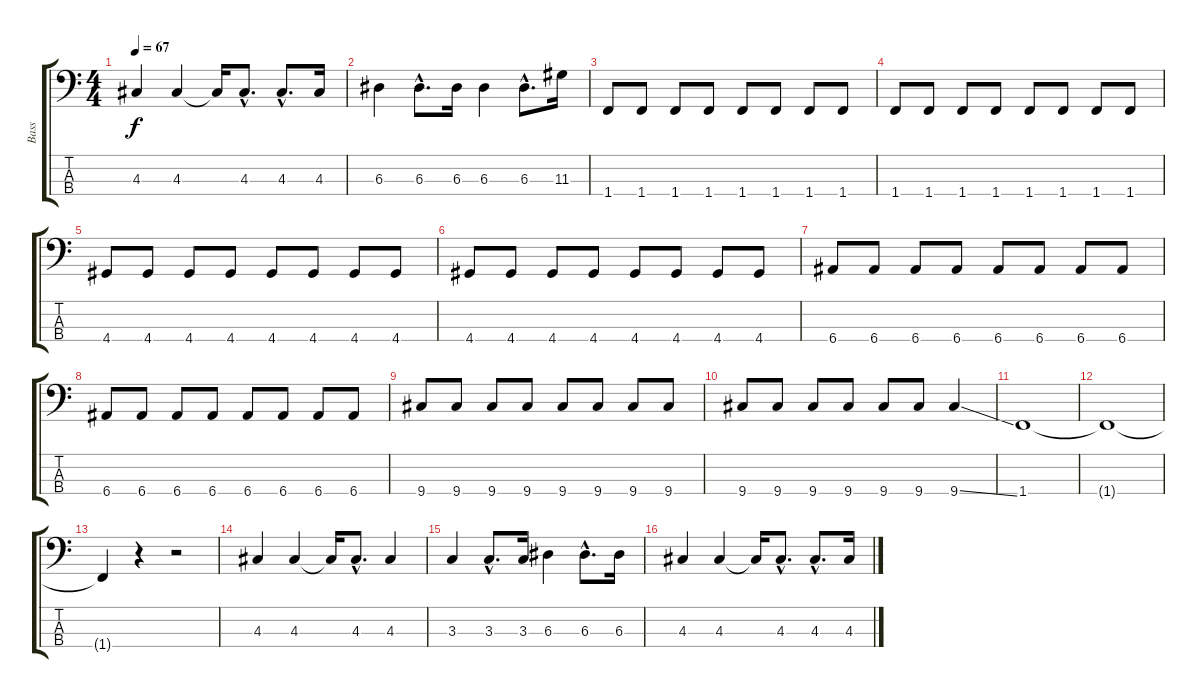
\track ("Bass" "Bass") {instrument electricbassfinger}
\staff {score tabs}
\tuning (G2 D2 A1 E1) {hide}
\ts (4 4)
\tempo 67
\clef f4
\ks c
4.3.4{dy f} 4.3.4 4.3{t}.16 4.3{hac}.8{d} 4.3{hac}.8{d} 4.3.16 |
6.3.4 6.3{hac}.8{d} 6.3.16 6.3.4 6.3{hac}.8{d} 11.3.16 |
1.4.8 1.4.8 1.4.8 1.4.8 1.4.8 1.4.8 1.4.8 1.4.8 |
1.4.8 1.4.8 1.4.8 1.4.8 1.4.8 1.4.8 1.4.8 1.4.8 |
4.4.8 4.4.8 4.4.8 4.4.8 4.4.8 4.4.8 4.4.8 4.4.8 |
4.4.8 4.4.8 4.4.8 4.4.8 4.4.8 4.4.8 4.4.8 4.4.8 |
6.4.8 6.4.8 6.4.8 6.4.8 6.4.8 6.4.8 6.4.8 6.4.8 |
6.4.8 6.4.8 6.4.8 6.4.8 6.4.8 6.4.8 6.4.8 6.4.8 |
9.4.8 9.4.8 9.4.8 9.4.8 9.4.8 9.4.8 9.4.8 9.4.8 |
9.4.8 9.4.8 9.4.8 9.4.8 9.4.8 9.4.8 9.4{ss}.4 |
1.4.1 |
1.4{t}.1 |
1.4{t}.4 r.4 r.2 |
4.3.4 4.3.4 4.3{t}.16 4.3{hac}.8{d} 4.3.4 |
3.3.4 3.3{hac}.8{d} 3.3.16 6.3.4 6.3{hac}.8{d} 6.3.16 |
4.3.4 4.3.4 4.3{t}.16 4.3{hac}.8{d} 4.3{hac}.8{d} 4.3.16
